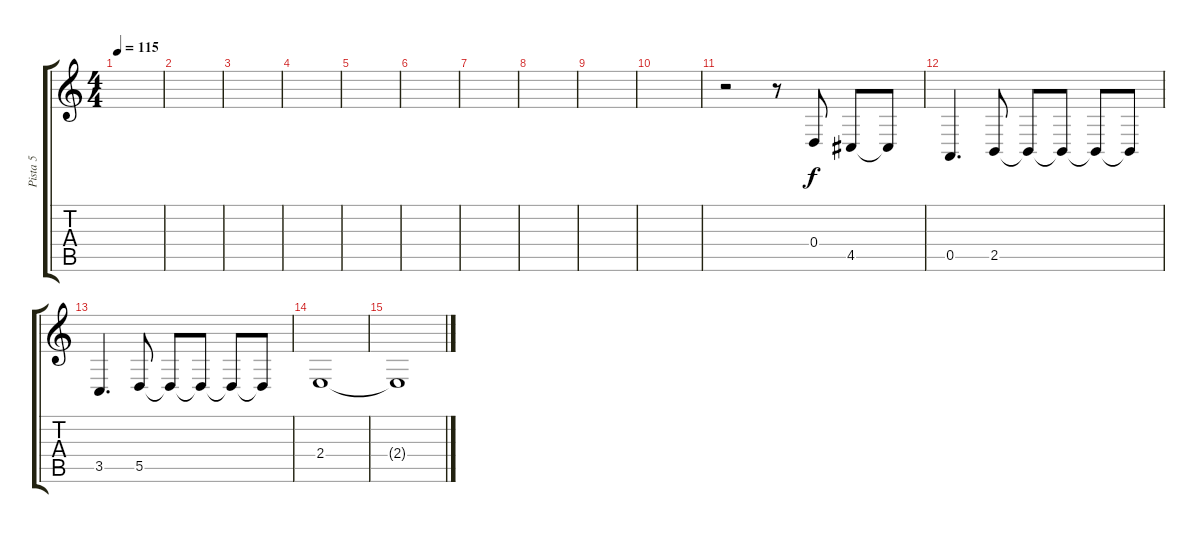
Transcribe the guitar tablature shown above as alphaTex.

\track ("Pista 5" "Pista 5") {instrument violin}
\staff {score tabs}
\tuning (E4 B3 G3 D3 A2 E2) {hide}
\ts (4 4)
\tempo 115
\clef g2
\ks c
|
|
|
|
|
|
|
|
|
|
r.2{volume 13} r.8 0.4.8 4.5.8 4.5{t}.8 |
0.5.4{d} 2.5.8 2.5{t}.8 2.5{t}.8 2.5{t}.8 2.5{t}.8 |
3.5.4{d} 5.5.8 5.5{t}.8 5.5{t}.8 5.5{t}.8 5.5{t}.8 |
2.4.1{volume 0} |
2.4{t}.1
